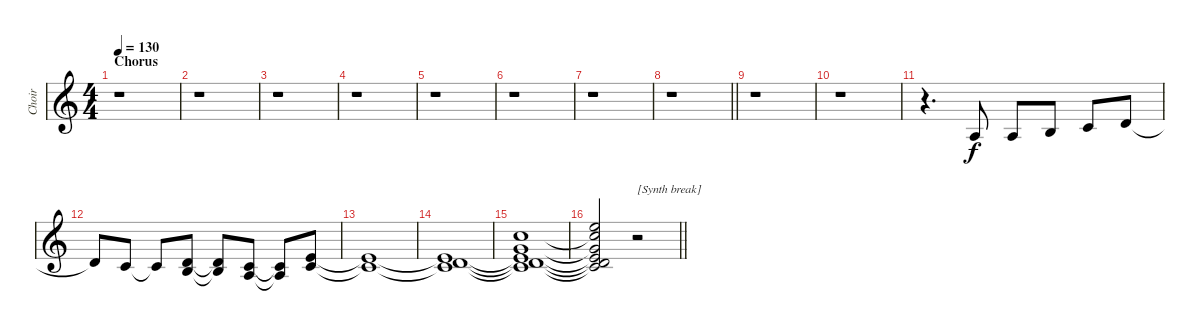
\track ("Choir" "Choir") {instrument voiceoohs}
\staff {score}
\tuning (E4 B3 G3 D3 A2 E2 B1) {hide}
\ts (4 4)
\section ("" "Chorus")
\tempo 130
\clef g2
\ks c
r.1{dy f} |
r.1 |
r.1 |
r.1 |
r.1 |
r.1 |
r.1 |
\barLineRight lightlight
r.1 |
r.1 |
r.1 |
r.4{d} 2.3.8 2.3.8 0.2.8 1.2.8 3.2.8 |
3.2{t}.8 5.3.8 5.3{t}.8 (3.2 4.3).8 (3.2{t} 4.3{t}).8 (1.2 2.3).8 (1.2{t} 2.3{t}).8 (14.4 15.5).8 |
(14.4{t} 15.5{t}).1 |
(14.4{t} 15.5{t} 22.6).1 |
(13.2 12.3 14.4{t} 15.5{t} 22.6{t}).1 |
\barLineRight lightlight
(12.1 13.2{t} 12.3{t} 14.4{t} 15.5{t} 22.6{t}).2 r.2{txt "[Synth break]"}
